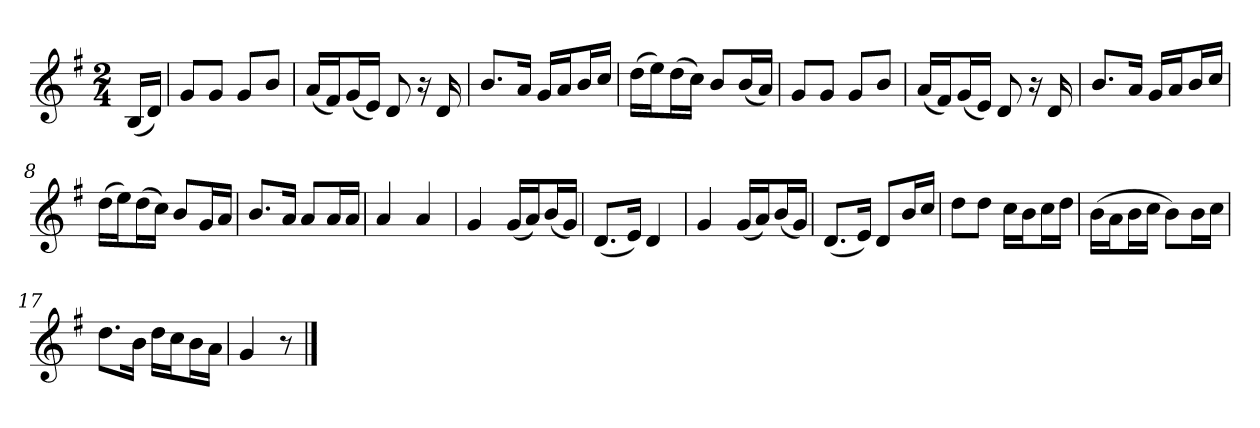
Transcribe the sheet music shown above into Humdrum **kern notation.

**kern
*part1
*staff1
*k[f#]
*M2/4
*MM120
=
(16BLL
16dJJ)
=1
8gL
8gJ
8gL
8bJ
=2
(16aLL
16f#J)
(16gL
16eJJ)
8d
16r
16d
=3
8.bL
16aJk
16gLL
16aJ
16bL
16ccJJ
=4
(16ddLL
16eeJ)
(16ddL
16ccJJ)
8bL
(16bL
16aJJ)
=5
8gL
8gJ
8gL
8bJ
=6
(16aLL
16f#J)
(16gL
16eJJ)
8d
16r
16d
=7
8.bL
16aJk
16gLL
16aJ
16bL
16ccJJ
=8
(16ddLL
16eeJ)
(16ddL
16ccJJ)
8bL
16gL
16aJJ
=9
8.bL
16aJk
8aL
16aL
16aJJ
=10
4a
4a
=11
4g
(16gLL
16aJ)
(16bL
16gJJ)
=12
(8.dL
16eJk)
4d
=13
4g
(16gLL
16aJ)
(16bL
16gJJ)
=14
(8.dL
16eJk)
8dL
16bL
16ccJJ
=15
8ddL
8ddJ
16ccLL
16bJ
16ccL
16ddJJ
=16
(16bLL
16aJ
16bL
16ccJJ
8bL)
16bL
16ccJJ
=17
8.ddL
16bJk
16ddLL
16ccJ
16bL
16aJJ
=18
4g
8r
==
*-
